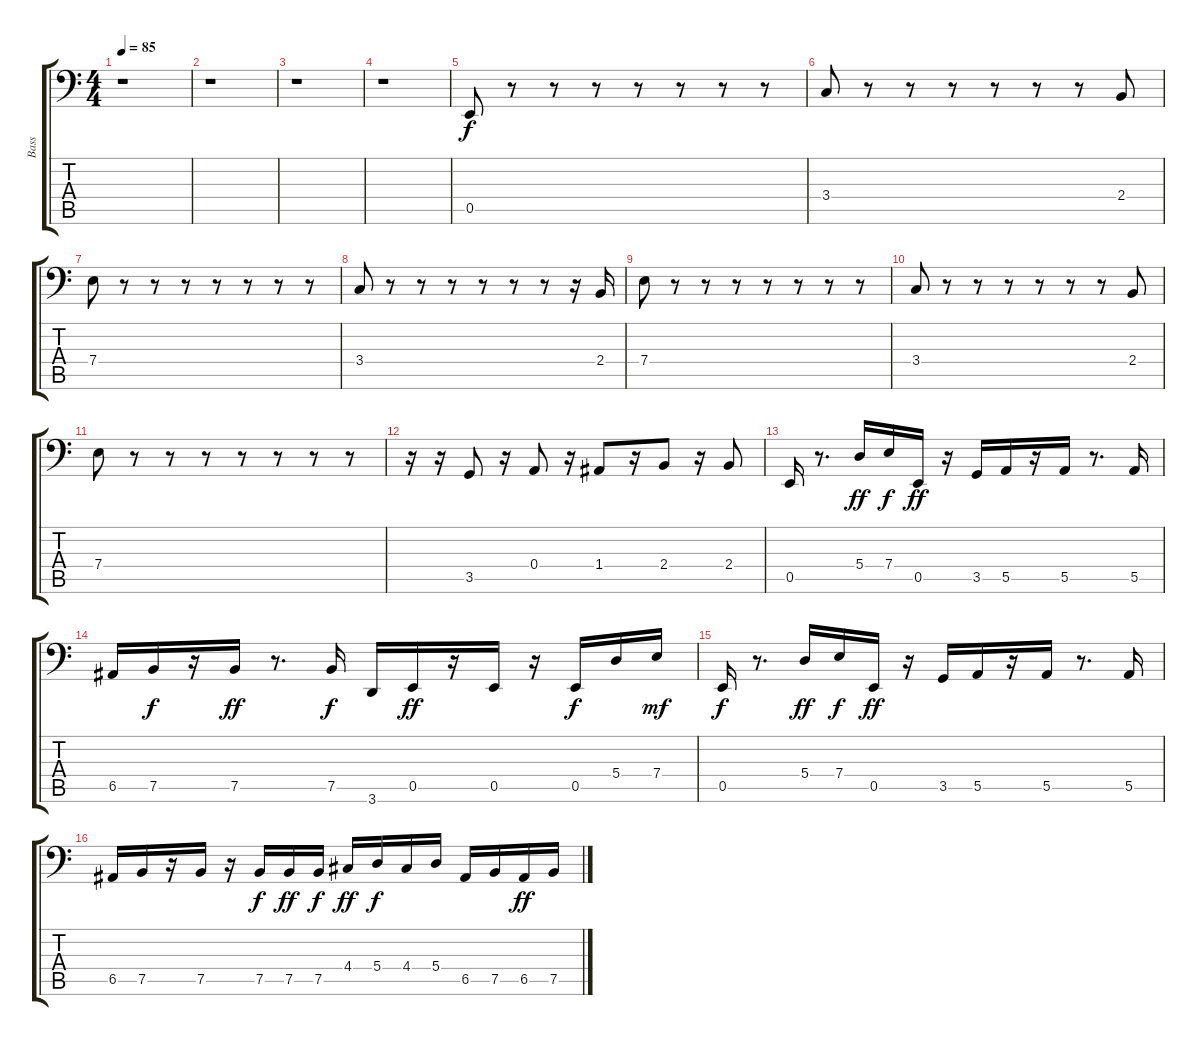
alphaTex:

\track ("Bass" "Bass") {instrument synthbass2}
\staff {score tabs}
\tuning (C3 G2 D2 A1 E1 B0) {hide}
\ts (4 4)
\tempo 85
\clef f4
\ks c
r.1{dy f} |
r.1 |
r.1 |
r.1 |
0.5.8 r.8 r.8 r.8 r.8 r.8 r.8 r.8 |
3.4.8 r.8 r.8 r.8 r.8 r.8 r.8 2.4.8 |
7.4.8 r.8 r.8 r.8 r.8 r.8 r.8 r.8 |
3.4.8 r.8 r.8 r.8 r.8 r.8 r.8 r.16 2.4.16 |
7.4.8 r.8 r.8 r.8 r.8 r.8 r.8 r.8 |
3.4.8 r.8 r.8 r.8 r.8 r.8 r.8 2.4.8 |
7.4.8 r.8 r.8 r.8 r.8 r.8 r.8 r.8 |
r.16 r.16 3.5.8 r.16 0.4.8 r.16 1.4.8 r.16 2.4.8 r.16 2.4.8 |
0.5.16 r.8{d} 5.4.16{dy ff} 7.4.16{dy f} 0.5.16{dy ff} r.16 3.5.16 5.5.16 r.16 5.5.16 r.8{d} 5.5.16 |
6.5.16 7.5.16{dy f} r.16 7.5.16{dy ff} r.8{d} 7.5.16{dy f} 3.6.16 0.5.16{dy ff} r.16 0.5.16 r.16 0.5.16{dy f} 5.4.16 7.4.16{dy mf} |
0.5.16{dy f} r.8{d} 5.4.16{dy ff} 7.4.16{dy f} 0.5.16{dy ff} r.16 3.5.16 5.5.16 r.16 5.5.16 r.8{d} 5.5.16 |
6.5.16 7.5.16 r.16 7.5.16 r.16 7.5.16{dy f} 7.5.16{dy ff} 7.5.16{dy f} 4.4.16{dy ff} 5.4.16{dy f} 4.4.16 5.4.16 6.5.16 7.5.16 6.5.16{dy ff} 7.5.16
